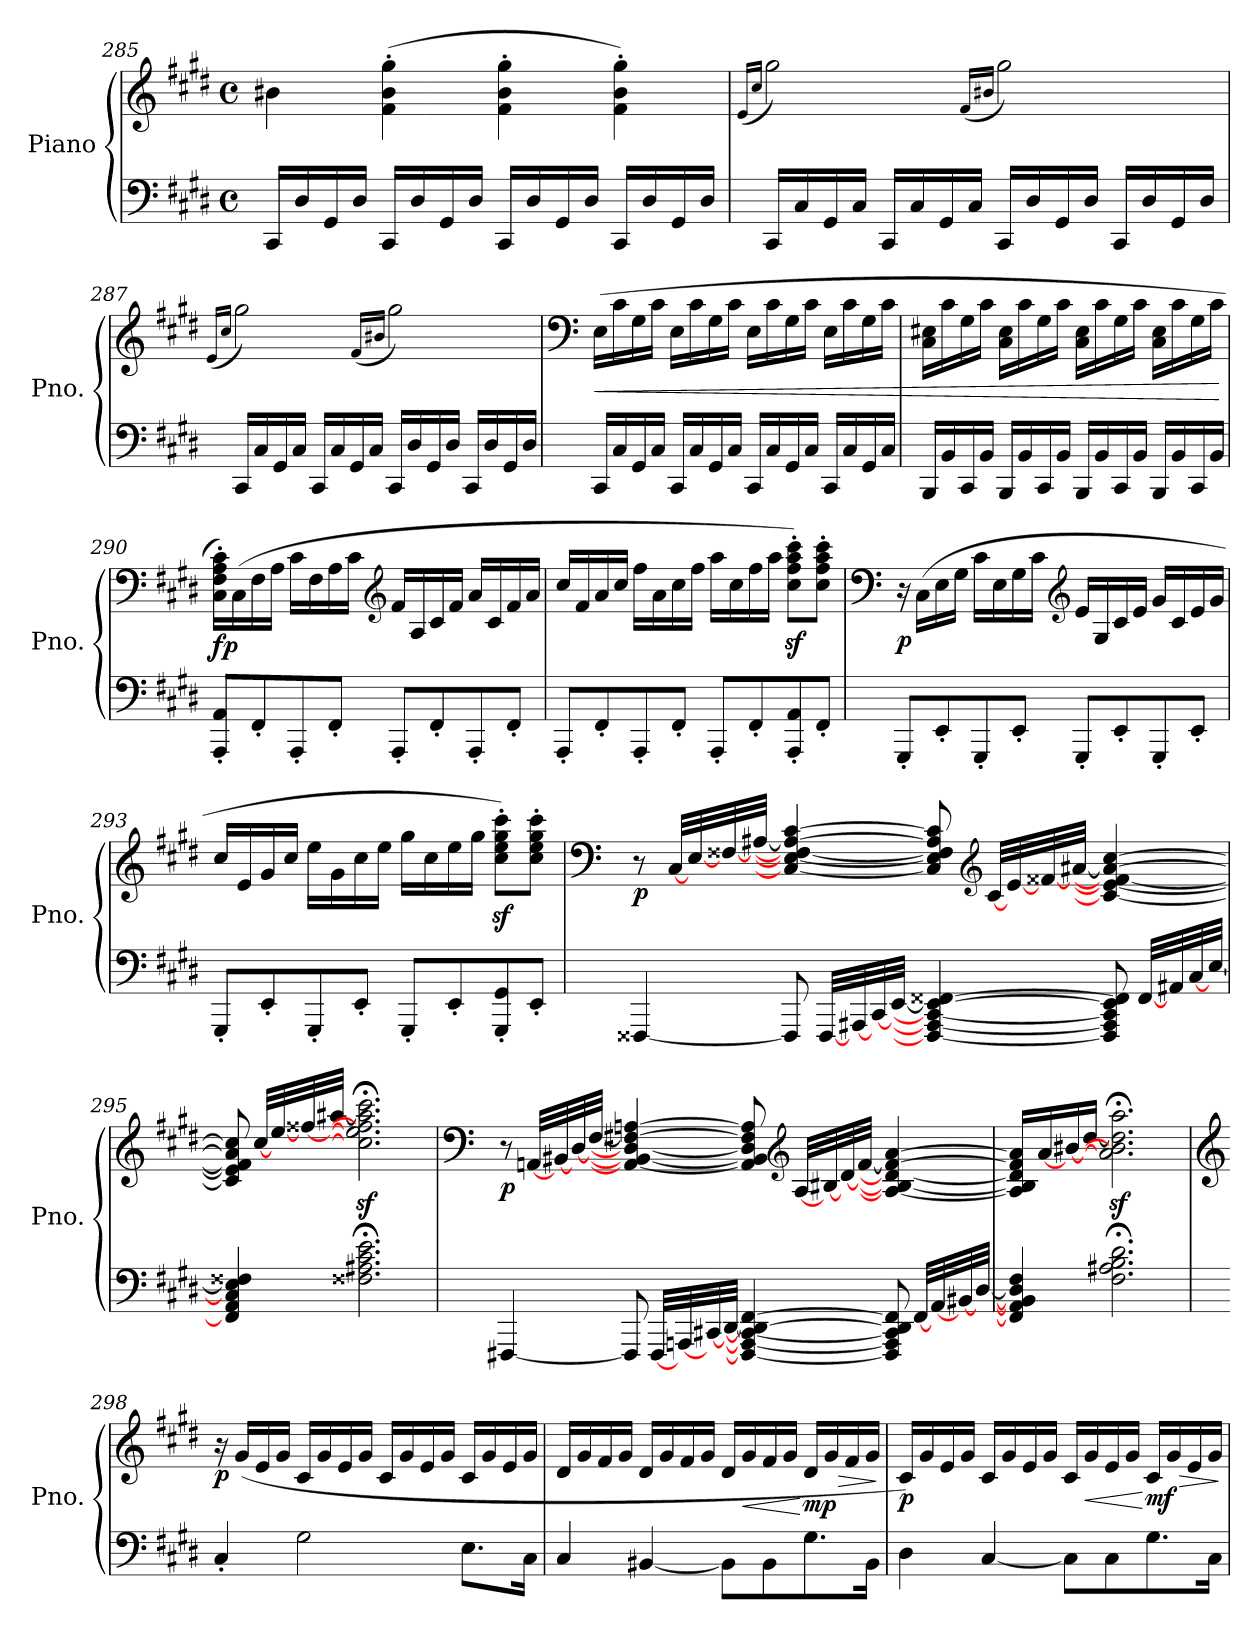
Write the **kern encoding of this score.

**kern	**kern	**dynam
*part1	*part1	*part1
*staff2	*staff1	*staff1/2
*I"Piano	*	*
*I'Pno.	*	*
!!LO:LB:g=z
*clefF4	*clefG2	*
*k[f#c#g#d#]	*k[f#c#g#d#]	*
*M4/4	*M4/4	*
*met(c)	*met(c)	*
=285	=285	=285
16CC#/LL	4b#X\	.
16D#/	.	.
16GG#/	.	.
16D#/JJ	.	.
16CC#/LL	(4f#\' 4b#\' 4gg#\'	.
16D#/	.	.
16GG#/	.	.
16D#/JJ	.	.
16CC#/LL	4f#\' 4b#\' 4gg#\'	.
16D#/	.	.
16GG#/	.	.
16D#/JJ	.	.
16CC#/LL	4f#\' 4b#\' 4gg#\')	.
16D#/	.	.
16GG#/	.	.
16D#/JJ	.	.
=286	=286	=286
.	(16qe/LL	.
.	16qcc#/JJ	.
16CC#/LL	2gg#\)	.
16C#/	.	.
16GG#/	.	.
16C#/JJ	.	.
16CC#/LL	.	.
16C#/	.	.
16GG#/	.	.
16C#/JJ	.	.
.	(16qf#/LL	.
.	16qb#X/JJ	.
16CC#/LL	2gg#\)	.
16D#/	.	.
16GG#/	.	.
16D#/JJ	.	.
16CC#/LL	.	.
16D#/	.	.
16GG#/	.	.
16D#/JJ	.	.
=287	=287	=287
.	(16qe/LL	.
.	16qcc#/JJ	.
16CC#/LL	2gg#\)	.
16C#/	.	.
16GG#/	.	.
16C#/JJ	.	.
16CC#/LL	.	.
16C#/	.	.
16GG#/	.	.
16C#/JJ	.	.
.	(16qf#/LL	.
.	16qb#X/JJ	.
16CC#/LL	2gg#\)	.
16D#/	.	.
16GG#/	.	.
16D#/JJ	.	.
16CC#/LL	.	.
16D#/	.	.
16GG#/	.	.
16D#/JJ	.	.
!!LO:LB:g=z
=288	=288	=288
*	*clefF4	*
!	!	!LO:HP:b
16CC#/LL	(16E\LL	<
16C#/	16c#\	.
16GG#/	16G#\	.
16C#/JJ	16c#\JJ	.
16CC#/LL	16E\LL	.
16C#/	16c#\	.
16GG#/	16G#\	.
16C#/JJ	16c#\JJ	.
16CC#/LL	16E\LL	.
16C#/	16c#\	.
16GG#/	16G#\	.
16C#/JJ	16c#\JJ	.
16CC#/LL	16E\LL	.
16C#/	16c#\	.
16GG#/	16G#\	.
16C#/JJ	16c#\JJ	.
=289	=289	=289
16BBB/LL	16C#\ 16E#X\LL	.
16BB/	16c#\	.
16CC#/	16G#\	.
16BB/JJ	16c#\JJ	.
16BBB/LL	16C#\ 16E#\LL	.
16BB/	16c#\	.
16CC#/	16G#\	.
16BB/JJ	16c#\JJ	.
16BBB/LL	16C#\ 16E#\LL	.
16BB/	16c#\	.
16CC#/	16G#\	.
16BB/JJ	16c#\JJ	.
16BBB/LL	16C#\ 16E#\LL	.
16BB/	16c#\	.
16CC#/	16G#\	.
16BB/JJ	16c#\JJ	.
.	.	[
=290	=290	=290
!	!	!LO:DY:b
8AAA/' 8AA/'L	16C#\' 16F#\' 16A\' 16c#\'LL)	fp
.	(16C#\	.
8FF#'/	16F#\	.
.	16A\JJ	.
8AAA'/	16c#\LL	.
.	16F#\	.
8FF#'/J	16A\	.
.	16c#\JJ	.
*	*clefG2	*
8AAA'/L	16f#/LL	.
.	16A/	.
8FF#'/	16c#/	.
.	16f#/JJ	.
8AAA'/	16a/LL	.
.	16c#/	.
8FF#'/J	16f#/	.
.	16a/JJ	.
!!LO:LB:g=z
=291	=291	=291
8AAA'/L	16cc#/LL	.
.	16f#/	.
8FF#'/	16a/	.
.	16cc#/JJ	.
8AAA'/	16ff#\LL	.
.	16a\	.
8FF#'/J	16cc#\	.
.	16ff#\JJ	.
8AAA'/L	16aa\LL	.
.	16cc#\	.
8FF#'/	16ff#\	.
.	16aa\JJ	.
8AAA/' 8AA/'	8cc#\z<' 8ff#\z<' 8aa\z<' 8ccc#\z<'L)	.
8FF#'/J	8cc#\' 8ff#\' 8aa\' 8ccc#\'J	.
=292	=292	=292
*	*clefF4	*
!	!	!LO:DY:b
8GGG#'/L	16r	p
.	(16C#\LL	.
8EE'/	16E\	.
.	16G#\JJ	.
8GGG#'/	16c#\LL	.
.	16E\	.
8EE'/J	16G#\	.
.	16c#\JJ	.
*	*clefG2	*
8GGG#'/L	16e/LL	.
.	16G#/	.
8EE'/	16c#/	.
.	16e/JJ	.
8GGG#'/	16g#/LL	.
.	16c#/	.
8EE'/J	16e/	.
.	16g#/JJ	.
=293	=293	=293
8GGG#'/L	16cc#/LL	.
.	16e/	.
8EE'/	16g#/	.
.	16cc#/JJ	.
8GGG#'/	16ee\LL	.
.	16g#\	.
8EE'/J	16cc#\	.
.	16ee\JJ	.
8GGG#'/L	16gg#\LL	.
.	16cc#\	.
8EE'/	16ee\	.
.	16gg#\JJ	.
8GGG#/' 8GG#/'	8cc#\z<' 8ee\z<' 8gg#\z<' 8ccc#\z<'L)	.
8EE'/J	8cc#\' 8ee\' 8gg#\' 8ccc#\'J	.
!!LO:LB:g=z
=294	=294	=294
*	*clefF4	*
!	!	!LO:DY:b
[4FFF##X/	8r	p
.	[32C#/LLL	.
.	[32E/	.
.	[32F##X/	.
.	[32A#X/JJJ	.
8FFF##/]	4C#/_ 4E/_ 4F##/_ 4A#/_ [4c#/	.
[32FFF##/LLL	.	.
[32AAA#X/	.	.
[32CC#/	.	.
[32EE/JJJ	.	.
4FFF##/_ 4AAA#/_ 4CC#/_ 4EE/_ [4FF##X/	8C#/] 8E/] 8F##/] 8A#/] 8c#/]	.
*	*clefG2	*
.	[32c#/LLL	.
.	[32e/	.
.	[32f##X/	.
.	[32a#X/JJJ	.
8FFF##/] 8AAA#/] 8CC#/] 8EE/] 8FF##/]	4c#/_ 4e/_ 4f##/_ 4a#/_ [4cc#/	.
[32FF##/LLL	.	.
32AA#X/	.	.
[32C#/	.	.
[32E/JJJ	.	.
=295	=295	=295
4FF##/] 4AA/ 4C#/] 4E/] 4F##X/	8c#/] 8e/] 8f##/] 8a#/] 8cc#/]	.
.	[32cc#/LLL	.
.	[32ee/	.
.	[32ff##X/	.
.	[32aa#X/JJJ	.
2.F##X\;< 2.A#X\;< 2.c#\;< 2.e\;<	2.cc#\]z<;< 2.ee\]z<;< 2.ff##\]z<;< 2.aa#\]z<;< 2.ccc#\z<;<	.
!!LO:PB:g=z
=296	=296	=296
*	*clefF4	*
!	!	!LO:DY:b
[4FFF#X/	8r	p
.	[32AAn/LLL	.
.	[32BB#X/	.
.	[32D#/	.
.	[32F#/JJJ	.
8FFF#/]	4AA/_ 4BB#/_ 4D#/_ 4F#X/_ [4An/	.
[32FFF#/LLL	.	.
[32AAAn/	.	.
[32CC#X/	.	.
[32DD#/JJJ	.	.
4FFF#/_ 4AAA/_ 4CC#/_ 4DD#/_ [4FF#/	8AA/] 8BB#/] 8D#/] 8F#/] 8A/]	.
*	*clefG2	*
.	[32A/LLL	.
.	[32B#X/	.
.	[32d#/	.
.	[32f#/JJJ	.
8FFF#/] 8AAA/] 8CC#/] 8DD#/] 8FF#/]	4A/_ 4B#/_ 4d#/_ 4f#/_ [4a/	.
[32FF#/LLL	.	.
[32AA/	.	.
[32BB#X/	.	.
[32D#/JJJ	.	.
=297	=297	=297
4FF#/] 4AA/] 4BB#/] 4D#/] 4F#/	16A/] 16B#/] 16d#/] 16f#/] 16a/]LL	.
.	[16a/	.
.	[16b#X/	.
.	[16dd#/JJ	.
2.F#\;< 2.A#X\;< 2.B\;< 2.d#\;<	2.a\]z<;< 2.b#\]z<;< 2.dd#\]z<;< 2.aa\z<;<	.
!!LO:LB:g=z
=298	=298	=298
*	*clefG2	*
!	!	!LO:DY:b
4C#'/	16r	p
.	(16g#/LL	.
.	16e/	.
.	16g#/JJ	.
2G#\	16c#/LL	.
.	16g#/	.
.	16e/	.
.	16g#/JJ	.
.	16c#/LL	.
.	16g#/	.
.	16e/	.
.	16g#/JJ	.
8.E\L	16c#/LL	.
.	16g#/	.
.	16e/	.
16C#\Jk	16g#/JJ	.
=299	=299	=299
4C#/	16d#/LL	.
.	16g#/	.
.	16f#/	.
.	16g#/JJ	.
[4BB#X/	16d#/LL	.
.	16g#/	.
.	16f#/	.
.	16g#/JJ	.
8BB#\L]	16d#/LL	.
!	!	!LO:HP:b
.	16g#/	<
8BB#\	16f#/	.
.	16g#/JJ	.
!	!	!LO:HP:n=1:b
!	!	!LO:DY:n=1:b
8.G#\	16d#/LL	[ > mp
.	16g#/	.
.	16f#/	.
16BB#\Jk	16g#/JJ	.
.	.	]
=300	=300	=300
!	!	!LO:DY:b
4D#\	16c#/LL)	p
.	16g#/	.
.	16e/	.
.	16g#/JJ	.
[4C#/	16c#/LL	.
.	16g#/	.
.	16e/	.
.	16g#/JJ	.
8C#\L]	16c#/LL	.
!	!	!LO:HP:b
.	16g#/	<
8C#\	16e/	.
.	16g#/JJ	.
!	!	!LO:HP:n=1:b
!	!	!LO:DY:n=1:b
8.G#\	16c#/LL	[ > mf
.	16g#/	.
.	16e/	.
16C#\Jk	16g#/JJ	.
.	.	]
=	=	=
*-	*-	*-
